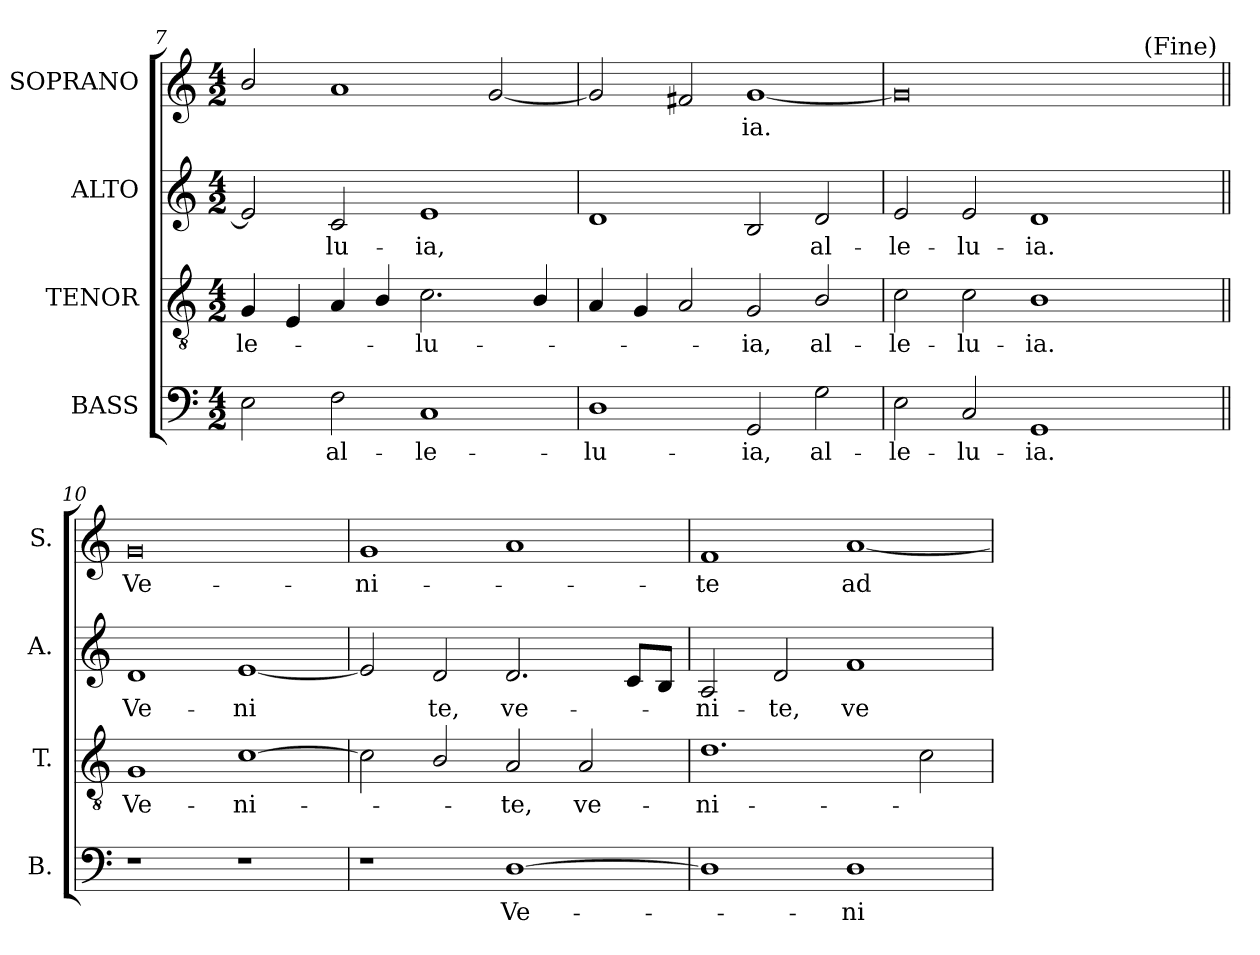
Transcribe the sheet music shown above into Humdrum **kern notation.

**kern	**text	**kern	**text	**kern	**text	**kern	**text
*part4	*part4	*part3	*part3	*part2	*part2	*part1	*part1
*staff4	*staff4	*staff3	*staff3	*staff2	*staff2	*staff1	*staff1
*I"BASS	*	*I"TENOR	*	*I"ALTO	*	*I"SOPRANO	*
*I'B.	*	*I'T.	*	*I'A.	*	*I'S.	*
*clefF4	*	*clefGv2	*	*clefG2	*	*clefG2	*
*	*	*ITrd7c12	*	*	*	*	*
*k[]	*	*k[]	*	*k[]	*	*k[]	*
*C:	*	*C:	*	*C:	*	*C:	*
*M4/2	*	*M4/2	*	*M4/2	*	*M4/2	*
=7	=7	=7	=7	=7	=7	=7	=7
!	!	!	!LO:LY:b:color=#000000	!	!	!	!
2Ei\	.	4GGi/	-le-	2ei/]	.	2bi/	.
.	.	4EEi/	.	.	.	.	.
!	!LO:LY:b:color=#000000	!	!	!	!	!	!
!	!	!	!	!	!LO:LY:b:color=#000000	!	!
2Fi\	al-	4AAi/	.	2ci/	lu-	1ai	.
.	.	4BBi/	.	.	.	.	.
!	!LO:LY:b:color=#000000	!	!	!	!	!	!
!	!	!	!LO:LY:b:color=#000000	!	!	!	!
!	!	!	!	!	!LO:LY:b:color=#000000	!	!
1Ci	-le-	2.Ci\	-lu-	1ei	-ia,	.	.
.	.	.	.	.	.	[2gi/	.
.	.	4BBi/	.	.	.	.	.
=8	=8	=8	=8	=8	=8	=8	=8
!	!LO:LY:b:color=#000000	!	!	!	!	!	!
1Di	-lu-	4AAi/	.	1di	.	2gi/]	.
.	.	4GGi/	.	.	.	.	.
.	.	2AAi/	.	.	.	2f#Xi/	.
!	!LO:LY:b:color=#000000	!	!	!	!	!	!
!	!	!	!LO:LY:b:color=#000000	!	!	!	!
!	!	!	!	!	!	!	!LO:LY:b:color=#000000
2GGi/	-ia,	2GGi/	-ia,	2Bi/	.	[1gi	-ia.
!	!LO:LY:b:color=#000000	!	!	!	!	!	!
!	!	!	!LO:LY:b:color=#000000	!	!	!	!
!	!	!	!	!	!LO:LY:b:color=#000000	!	!
2Gi\	al-	2BBi/	al-	2di/	al-	.	.
=9	=9	=9	=9	=9	=9	=9	=9
!	!LO:LY:b:color=#000000	!	!	!	!	!	!
!	!	!	!LO:LY:b:color=#000000	!	!	!	!
!	!	!	!	!	!LO:LY:b:color=#000000	!	!
*	*	*	*	*	*	*^	*
2Ei\	-le-	2Ci\	-le-	2ei/	-le-	0gi]	1ryy	.
!	!LO:LY:b:color=#000000	!	!	!	!	!	!	!
!	!	!	!LO:LY:b:color=#000000	!	!	!	!	!
!	!	!	!	!	!LO:LY:b:color=#000000	!	!	!
2Ci/	-lu-	2Ci\	-lu-	2ei/	-lu-	.	.	.
!	!LO:LY:b:color=#000000	!	!	!	!	!	!	!
!	!	!	!LO:LY:b:color=#000000	!	!	!	!	!
!	!	!	!	!	!LO:LY:b:color=#000000	!	!	!
1GGi	-ia.	1BBi	-ia.	1di	-ia.	.	4ryy	.
.	.	.	.	.	.	.	8ryy	.
.	.	.	.	.	.	.	16ryy	.
.	.	.	.	.	.	.	32ryy	.
.	.	.	.	.	.	.	128.ryy	.
!	!	!	!	!	!	!	!LO:TX:a:t=(Fine)	!
.	.	.	.	.	.	.	2ryy	.
.	.	.	.	.	.	.	64ryy	.
.	.	.	.	.	.	.	256ryy	.
*	*	*	*	*	*	*v	*v	*
!!LO:LB:g=z
=10||	=10||	=10||	=10||	=10||	=10||	=10||	=10||
*	*	*	*	*	*	*^	*
!	!	!	!LO:LY:b:color=#000000	!	!	!	!	!
*	*	*	*	*	*	*v	*v	*
*	*	*	*	*	*	*^	*
!	!	!	!	!	!LO:LY:b:color=#000000	!	!	!
*	*	*	*	*	*	*v	*v	*
*	*	*	*	*	*	*^	*
!	!	!	!	!	!	!	!	!LO:LY:b:color=#000000
*	*	*	*	*	*	*v	*v	*
1r	.	1GGi	Ve-	1di	Ve-	0gi	Ve-
!	!	!	!LO:LY:b:color=#000000	!	!	!	!
!	!	!	!	!	!LO:LY:b:color=#000000	!	!
1r	.	[1Ci	-ni-	[1ei	-ni	.	.
=11	=11	=11	=11	=11	=11	=11	=11
!	!	!	!	!	!	!	!LO:LY:b:color=#000000
1r	.	2Ci\]	.	2ei/]	.	1gi	-ni-
!	!	!	!	!	!LO:LY:b:color=#000000	!	!
.	.	2BBi/	.	2di/	te,	.	.
!	!LO:LY:b:color=#000000	!	!	!	!	!	!
!	!	!	!LO:LY:b:color=#000000	!	!	!	!
!	!	!	!	!	!LO:LY:b:color=#000000	!	!
[1Di	Ve-	2AAi/	-te,	2.di/	ve-	1ai	.
!	!	!	!LO:LY:b:color=#000000	!	!	!	!
.	.	2AAi/	ve-	.	.	.	.
.	.	.	.	8ci/L	.	.	.
.	.	.	.	8Bi/J	.	.	.
=12	=12	=12	=12	=12	=12	=12	=12
!	!	!	!LO:LY:b:color=#000000	!	!	!	!
!	!	!	!	!	!LO:LY:b:color=#000000	!	!
!	!	!	!	!	!	!	!LO:LY:b:color=#000000
1Di]	.	1.Di	-ni-	2Ai/	-ni-	1fi	-te
!	!	!	!	!	!LO:LY:b:color=#000000	!	!
.	.	.	.	2di/	-te,	.	.
!	!LO:LY:b:color=#000000	!	!	!	!	!	!
!	!	!	!	!	!LO:LY:b:color=#000000	!	!
!	!	!	!	!	!	!	!LO:LY:b:color=#000000
1Di	-ni-	.	.	1fi	ve-	[1ai	ad
.	.	2Ci\	.	.	.	.	.
=	=	=	=	=	=	=	=
*-	*-	*-	*-	*-	*-	*-	*-
